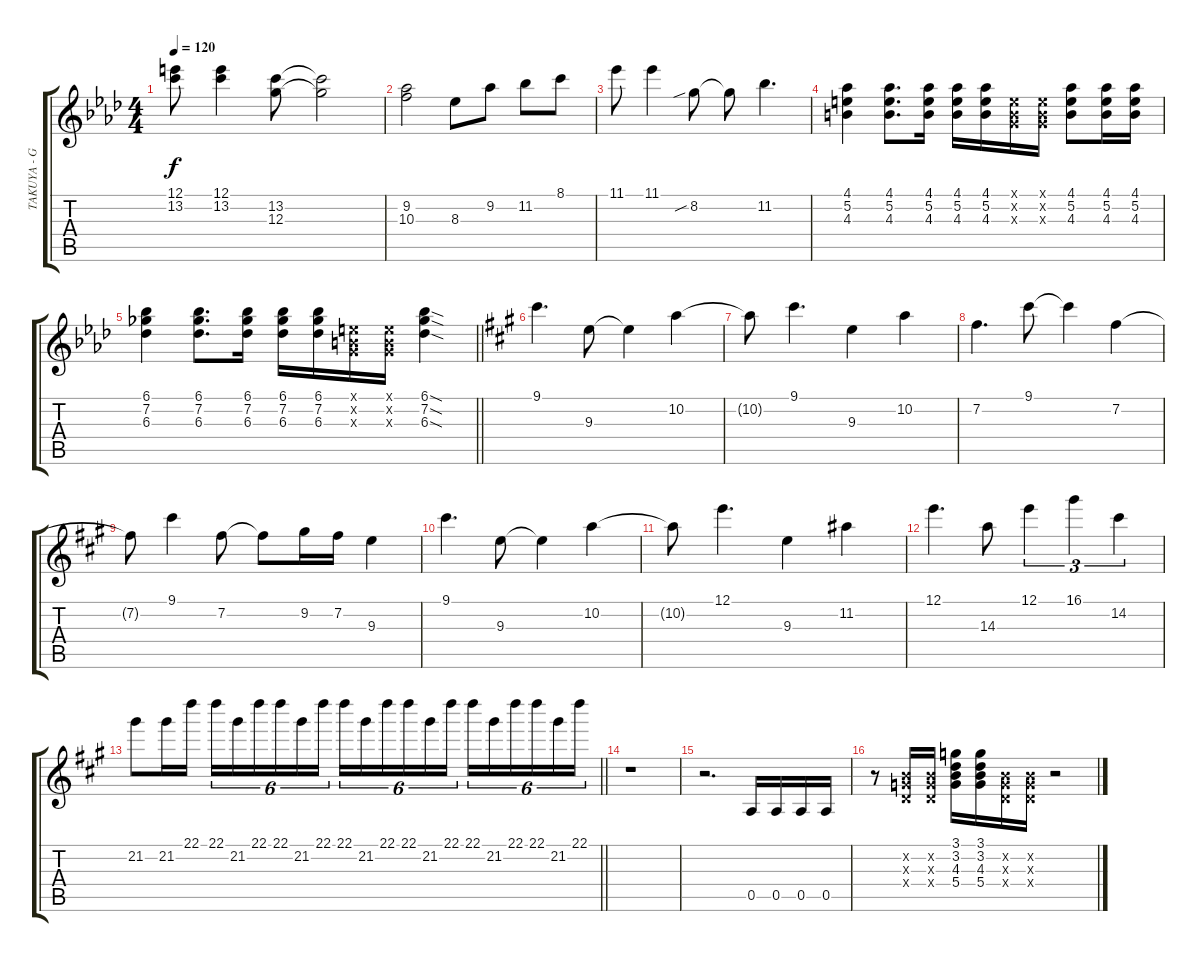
\track ("TAKUYA - Guitar 1" "TAKUYA - G") {instrument distortionguitar}
\staff {score tabs}
\tuning (E4 B3 G3 D3 A2 E2) {hide}
\ts (4 4)
\tempo 120
\clef g2
\ks ab
(12.1 13.2).8{dy f} (12.1 13.2).4 (13.2 12.3).8 (13.2{t} 12.3{t}).2 |
(9.2 10.3).2 8.3.8 9.2.8 11.2.8 8.1.8 |
11.1.8 11.1.4 8.2{sib}.8 8.2{t}.8 11.2.4{d} |
(4.1 5.2 4.3).4 (4.1 5.2 4.3).8{d} (4.1 5.2 4.3).16 (4.1 5.2 4.3).16 (4.1 5.2 4.3).16 (0.1{x} 0.2{x} 0.3{x}).16 (0.1{x} 0.2{x} 0.3{x}).16 (4.1 5.2 4.3).8 (4.1 5.2 4.3).16 (4.1 5.2 4.3).16 |
\barLineRight lightlight
(6.1 7.2 6.3).4 (6.1 7.2 6.3).8{d} (6.1 7.2 6.3).16 (6.1 7.2 6.3).16 (6.1 7.2 6.3).16 (0.1{x} 0.2{x} 0.3{x}).16 (0.1{x} 0.2{x} 0.3{x}).16 (6.1{sod} 7.2{sod} 6.3{sod}).4 |
\ks a
9.1.4{d} 9.3.8 9.3{t}.4 10.2.4 |
10.2{t}.8 9.1.4{d} 9.3.4 10.2.4 |
7.2.4{d} 9.1.8 9.1{t}.4 7.2.4 |
7.2{t}.8 9.1.4 7.2.8 7.2{t}.8 9.2.16 7.2.16 9.3.4 |
9.1.4{d} 9.3.8 9.3{t}.4 10.2.4 |
10.2{t}.8 12.1.4{d} 9.3.4 11.2.4 |
12.1.4{d} 14.3.8 12.1.4{tu (3 2)} 16.1.4{tu (3 2)} 14.2.4{tu (3 2)} |
\barLineRight lightlight
21.2.8 21.2.16 22.1.16 22.1.16{tu (6 4)} 21.2.16{tu (6 4)} 22.1.16{tu (6 4)} 22.1.16{tu (6 4)} 21.2.16{tu (6 4)} 22.1.16{tu (6 4)} 22.1.16{tu (6 4)} 21.2.16{tu (6 4)} 22.1.16{tu (6 4)} 22.1.16{tu (6 4)} 21.2.16{tu (6 4)} 22.1.16{tu (6 4)} 22.1.16{tu (6 4)} 21.2.16{tu (6 4)} 22.1.16{tu (6 4)} 22.1.16{tu (6 4)} 21.2.16{tu (6 4)} 22.1.16{tu (6 4)} |
r.1 |
r.2{d} 0.5.16 0.5.16 0.5.16 0.5.16 |
r.8 (0.2{x} 0.3{x} 0.4{x}).16 (0.2{x} 0.3{x} 0.4{x}).16 (3.1 3.2 4.3 5.4).16 (3.1 3.2 4.3 5.4).16 (0.2{x} 0.3{x} 0.4{x}).16 (0.2{x} 0.3{x} 0.4{x}).16 r.2
